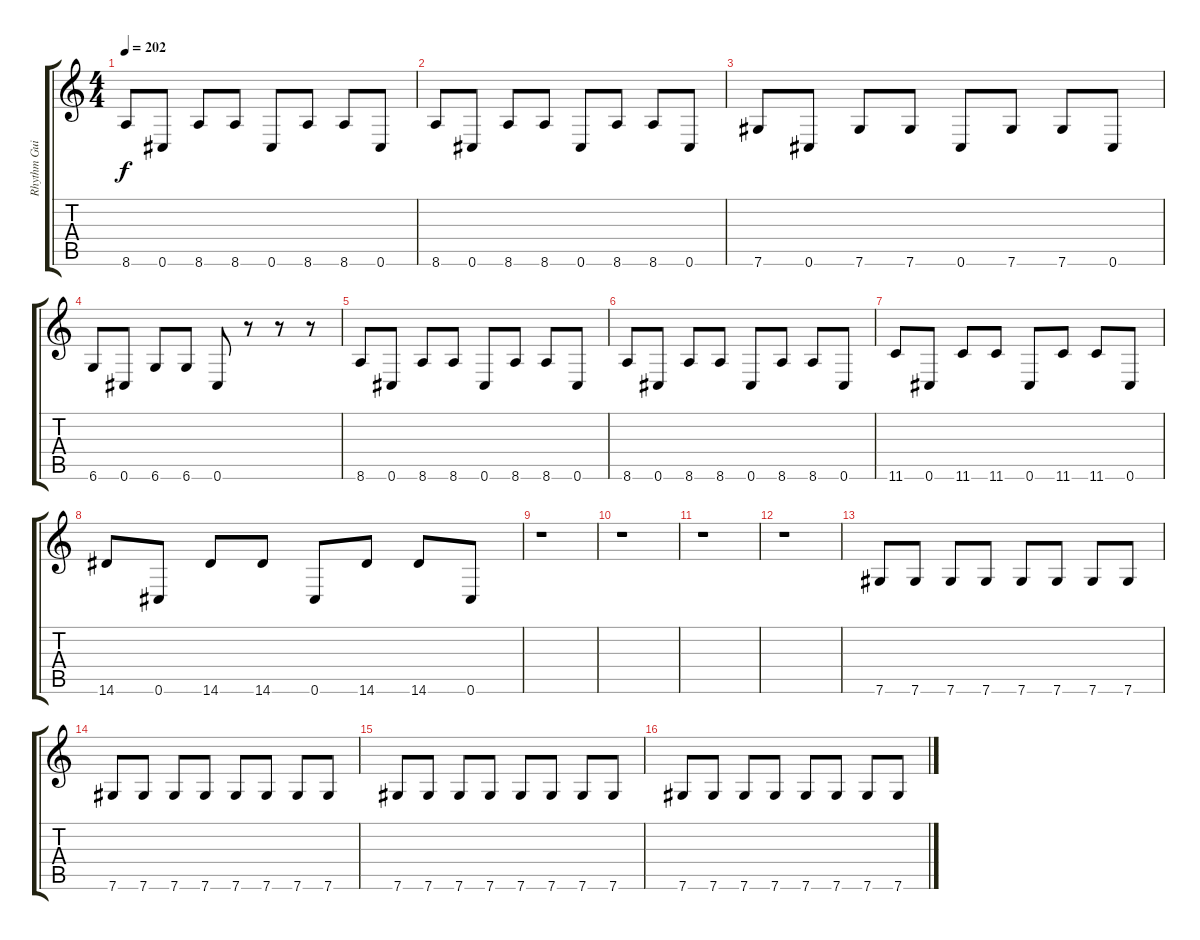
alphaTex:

\track ("Rhythm Guitar 2" "Rhythm Gui") {instrument distortionguitar}
\staff {score tabs}
\tuning (Eb4 Bb3 Gb3 Db3 Ab2 Db2) {hide}
\ts (4 4)
\tempo 202
\clef g2
\ks c
8.6.8{dy f} 0.6.8 8.6.8 8.6.8 0.6.8 8.6.8 8.6.8 0.6.8 |
8.6.8 0.6.8 8.6.8 8.6.8 0.6.8 8.6.8 8.6.8 0.6.8 |
7.6.8 0.6.8 7.6.8 7.6.8 0.6.8 7.6.8 7.6.8 0.6.8 |
6.6.8 0.6.8 6.6.8 6.6.8 0.6.8 r.8 r.8 r.8 |
8.6.8 0.6.8 8.6.8 8.6.8 0.6.8 8.6.8 8.6.8 0.6.8 |
8.6.8 0.6.8 8.6.8 8.6.8 0.6.8 8.6.8 8.6.8 0.6.8 |
11.6.8 0.6.8 11.6.8 11.6.8 0.6.8 11.6.8 11.6.8 0.6.8 |
14.6.8 0.6.8 14.6.8 14.6.8 0.6.8 14.6.8 14.6.8 0.6.8 |
r.1 |
r.1 |
r.1 |
r.1 |
7.6.8 7.6.8 7.6.8 7.6.8 7.6.8 7.6.8 7.6.8 7.6.8 |
7.6.8 7.6.8 7.6.8 7.6.8 7.6.8 7.6.8 7.6.8 7.6.8 |
7.6.8 7.6.8 7.6.8 7.6.8 7.6.8 7.6.8 7.6.8 7.6.8 |
7.6.8 7.6.8 7.6.8 7.6.8 7.6.8 7.6.8 7.6.8 7.6.8
